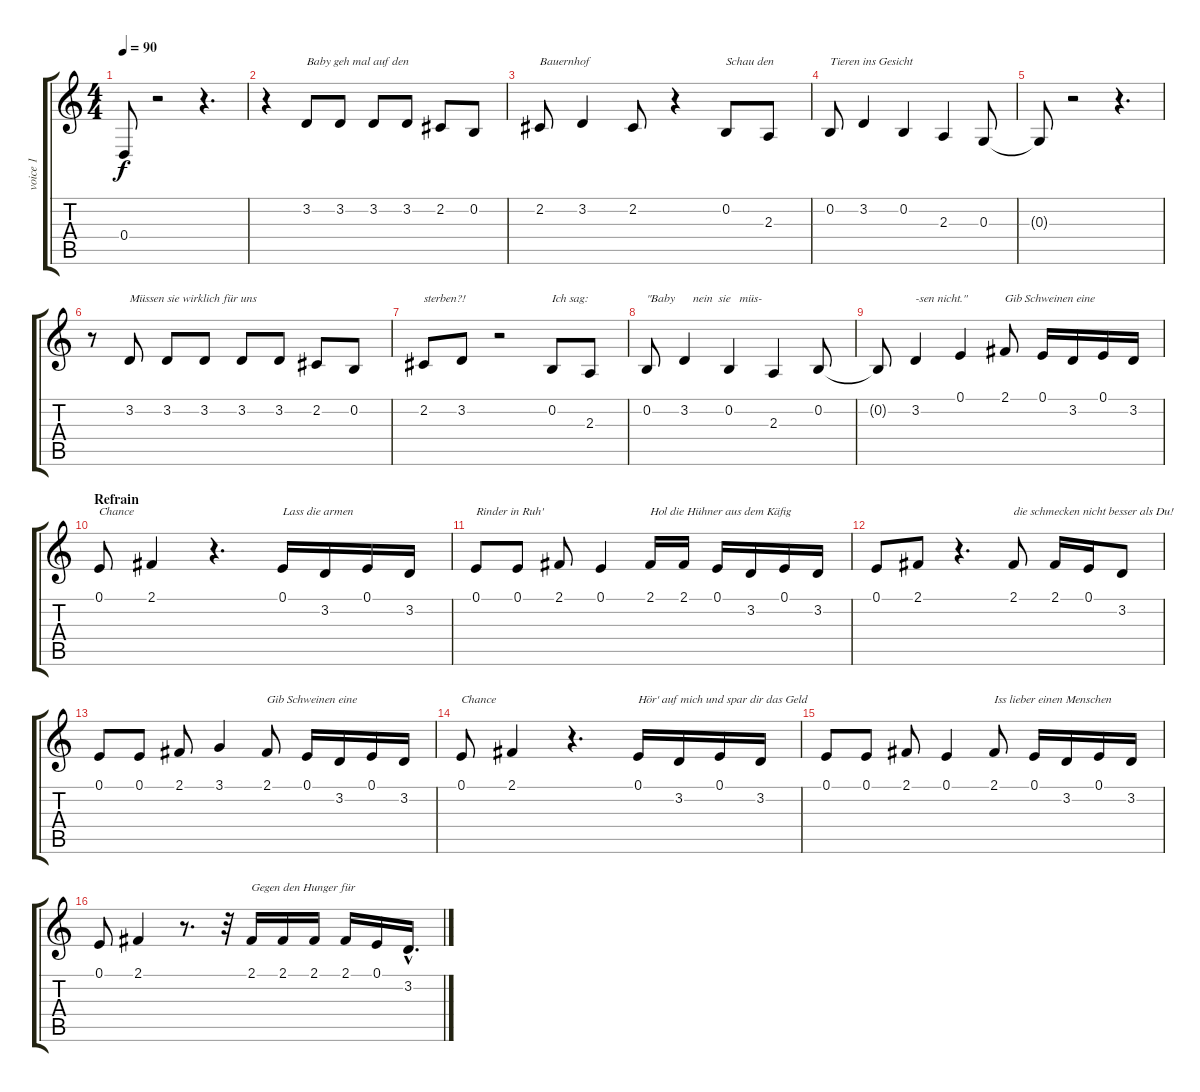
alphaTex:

\track ("voice 1" "voice 1") {instrument flute}
\staff {score tabs}
\tuning (E4 B3 G3 D3 A2 E2) {hide}
\ts (4 4)
\tempo 90
\clef g2
\ks c
0.4{t}.8{dy f} r.2 r.4{d} |
r.4 3.2.8{txt "Baby geh mal auf den"} 3.2.8 3.2.8 3.2.8 2.2.8 0.2.8 |
2.2.8{txt "Bauernhof"} 3.2.4 2.2.8 r.4 0.2.8{txt "Schau den"} 2.3.8 |
0.2.8{txt "Tieren ins Gesicht"} 3.2.4 0.2.4 2.3.4 0.3.8 |
0.3{t}.8 r.2 r.4{d} |
r.8 3.2.8{txt "Müssen sie wirklich für uns"} 3.2.8 3.2.8 3.2.8 3.2.8 2.2.8 0.2.8 |
2.2.8{txt "sterben?!"} 3.2.8 r.2 0.2.8{txt "Ich sag:"} 2.3.8 |
0.2.8{txt "\"Baby      nein  sie   müs-"} 3.2.4 0.2.4 2.3.4 0.2.8 |
0.2{t}.8 3.2.4{txt "-sen nicht.\""} 0.1.4 2.1.8{txt "Gib Schweinen eine"} 0.1.16 3.2.16 0.1.16 3.2.16 |
\section ("" "Refrain")
0.1.8{txt "Chance"} 2.1.4 r.4{d} 0.1.16{txt "Lass die armen"} 3.2.16 0.1.16 3.2.16 |
0.1.8{txt "Rinder in Ruh'"} 0.1.8 2.1.8 0.1.4 2.1.16{txt "Hol die Hühner aus dem Käfig"} 2.1.16 0.1.16 3.2.16 0.1.16 3.2.16 |
0.1.8 2.1.8 r.4{d} 2.1.8{txt "die schmecken nicht besser als Du!"} 2.1.16 0.1.16 3.2.8 |
0.1.8 0.1.8 2.1.8 3.1.4 2.1.8{txt "Gib Schweinen eine"} 0.1.16 3.2.16 0.1.16 3.2.16 |
0.1.8{txt "Chance"} 2.1.4 r.4{d} 0.1.16{txt "Hör' auf mich und spar dir das Geld"} 3.2.16 0.1.16 3.2.16 |
0.1.8 0.1.8 2.1.8 0.1.4 2.1.8{txt "Iss lieber einen Menschen"} 0.1.16 3.2.16 0.1.16 3.2.16 |
0.1.8 2.1.4 r.8{d} r.32 2.1.16{txt "Gegen den Hunger für"} 2.1.16 2.1.16 2.1.16 0.1.16 3.2{hac}.16{d}
